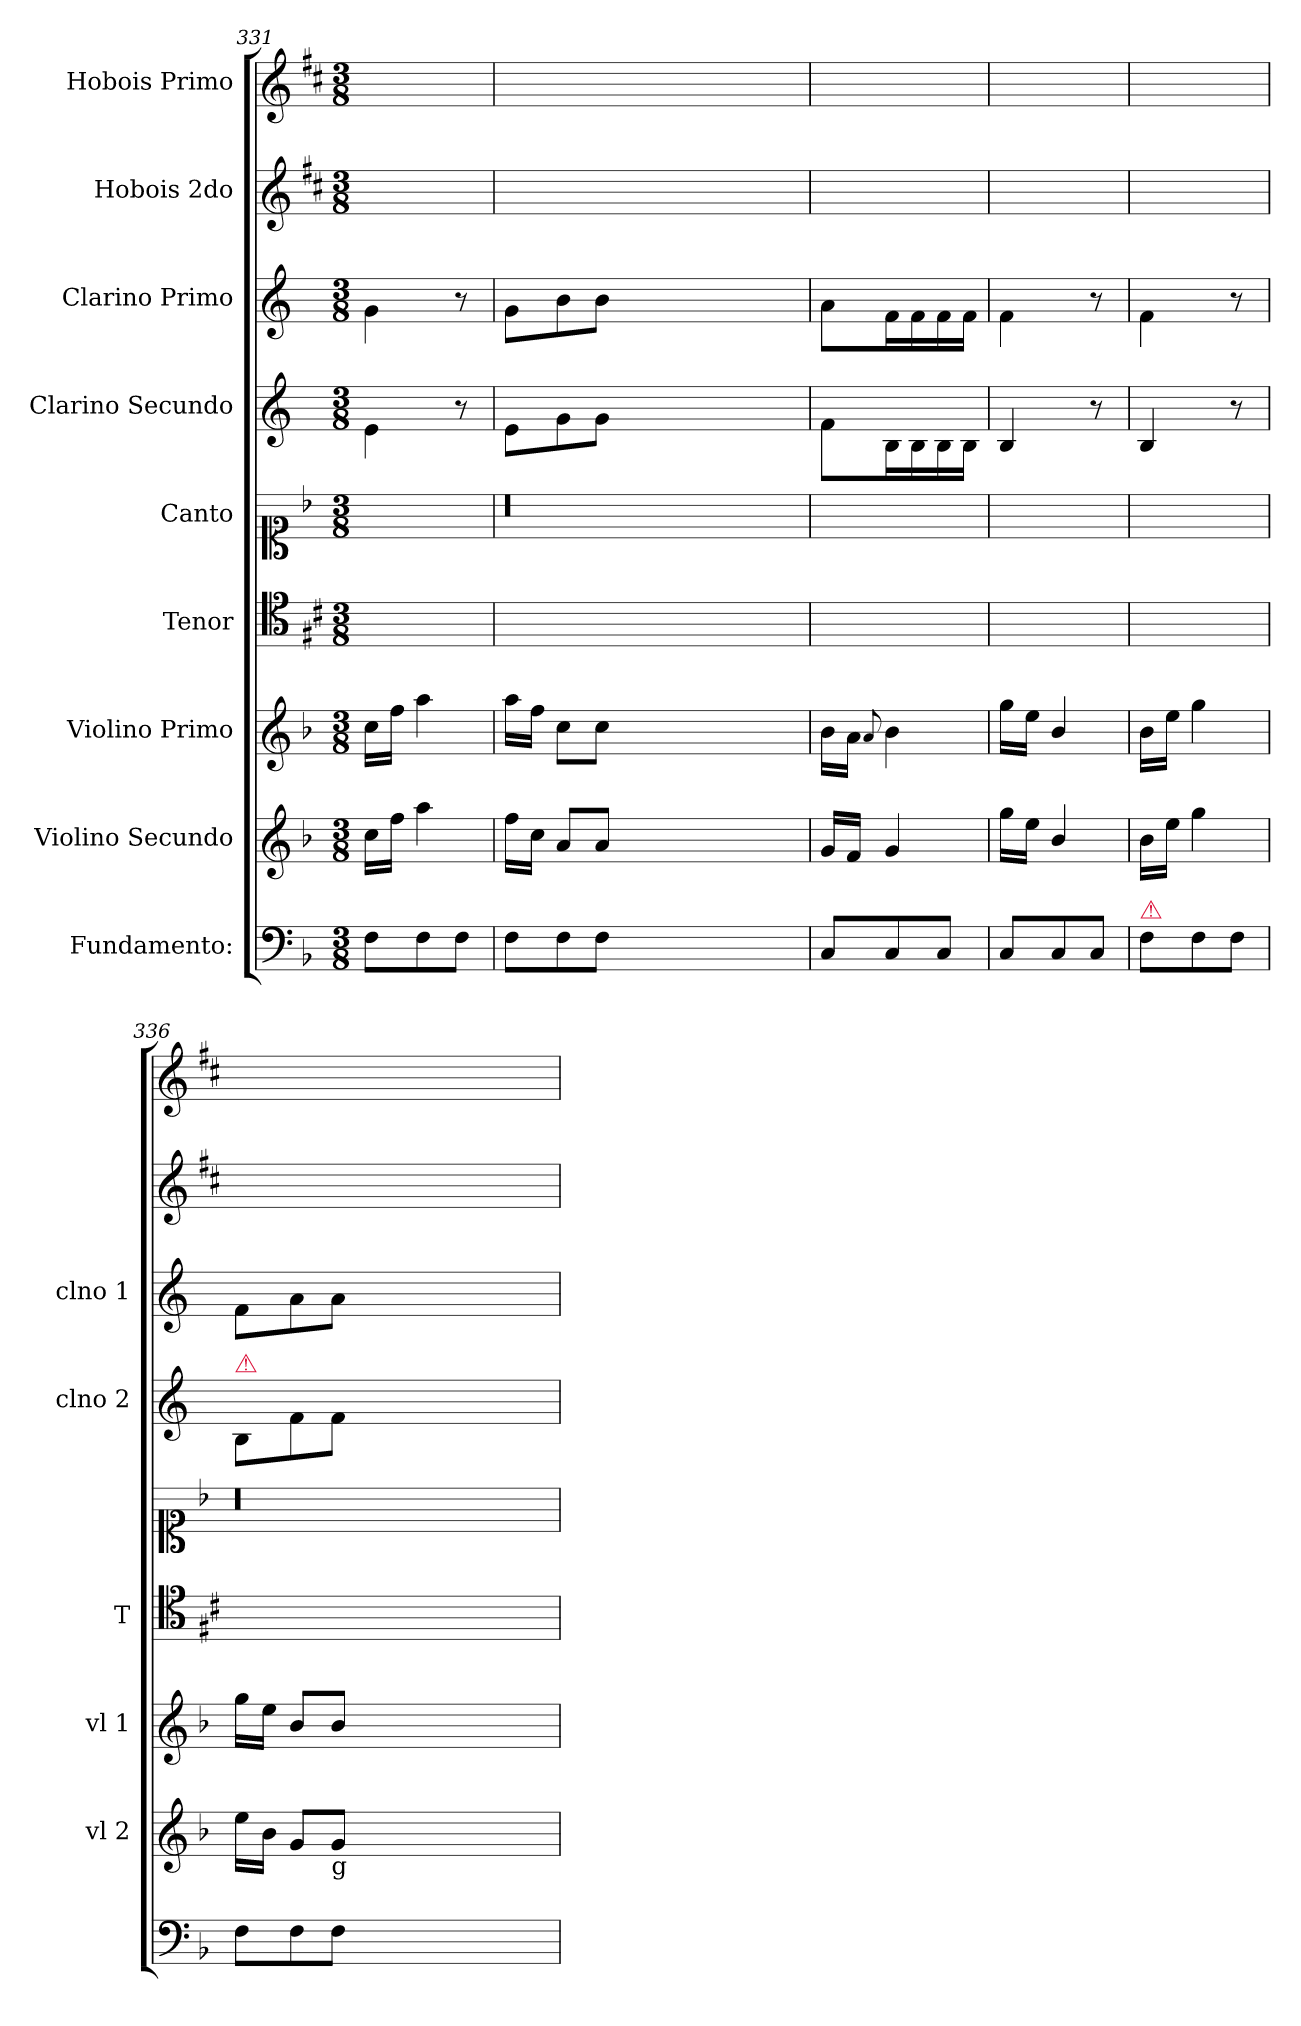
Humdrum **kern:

**kern	**kern	**kern	**kern	**kern	**kern	**kern	**kern	**kern
*part9	*part8	*part7	*part6	*part5	*part4	*part3	*part2	*part1
*staff9	*staff8	*staff7	*staff6	*staff5	*staff4	*staff3	*staff2	*staff1
*I"Fundamento:	*I"Violino Secundo	*I"Violino Primo	*I"Tenor	*I"Canto	*I"Clarino Secundo	*I"Clarino Primo	*I"Hobois 2do	*I"Hobois Primo
*	*I'vl 2	*I'vl 1	*I'T	*	*I'clno 2	*I'clno 1	*	*
*clefF4	*clefG2	*clefG2	*clefC4	*clefC1	*clefG2	*clefG2	*clefG2	*clefG2
*	*	*	*	*	*ITrd-1c-2	*ITrd-1c-2	*	*
*k[b-]	*k[b-]	*k[b-]	*k[f#c#]	*k[b-]	*k[f#c#]	*k[f#c#]	*k[f#c#]	*k[f#c#]
*M3/8	*M3/8	*M3/8	*M3/8	*M3/8	*M3/8	*M3/8	*M3/8	*M3/8
=331	=331	=331	=331	=331	=331	=331	=331	=331
8F\L	16cc\LL	16cc\LL	4.ryy	4.ryy	4f#\	4a\	4.ryy	4.ryy
.	16ff\JJ	16ff\JJ	.	.	.	.	.	.
8F\	4aa\	4aa\	.	.	.	.	.	.
8F\J	.	.	.	.	8r	8r	.	.
=332	=332	=332	=332	=332	=332	=332	=332	=332
!	!	!	!	!LO:N:vis=00	!	!	!	!
8F\L	16ff\LL	16aa\LL	4.ryy	1.rb	8f#\L	8a\L	4.ryy	4.ryy
.	16cc\JJ	16ff\JJ	.	.	.	.	.	.
8F\	8a/L	8cc\L	.	.	8a\	8cc#\	.	.
8F\J	8a/J	8cc\J	.	.	8a\J	8cc#\J	.	.
1ryy	1ryy	1ryy	1ryy	.	1ryy	1ryy	1ryy	1ryy
8ryy	8ryy	8ryy	8ryy	.	8ryy	8ryy	8ryy	8ryy
=333	=333	=333	=333	=333	=333	=333	=333	=333
8C/L	16g/LL	16b-\LL	4.ryy	4.ryy	8g\L	8b\L	4.ryy	4.ryy
.	16f/JJ	16a\JJ	.	.	.	.	.	.
.	.	8qqa/	.	.	.	.	.	.
8C/	4g/	4b-\	.	.	16c#\L	16g\L	.	.
.	.	.	.	.	16c#\	16g\	.	.
8C/J	.	.	.	.	16c#\	16g\	.	.
.	.	.	.	.	16c#\JJ	16g\JJ	.	.
=334	=334	=334	=334	=334	=334	=334	=334	=334
8C/L	16gg\LL	16gg\LL	4.ryy	4.ryy	4c#/	4g\	4.ryy	4.ryy
.	16ee\JJ	16ee\JJ	.	.	.	.	.	.
8C/	4b-/	4b-/	.	.	.	.	.	.
8C/J	.	.	.	.	8r	8r	.	.
=335	=335	=335	=335	=335	=335	=335	=335	=335
!LO:TX:a:color=crimson:t=⚠	!	!	!	!	!	!	!	!
8F\L	16b-\LL	16b-\LL	4.ryy	4.ryy	4c#/	4g\	4.ryy	4.ryy
.	16ee\JJ	16ee\JJ	.	.	.	.	.	.
8F\	4gg\	4gg\	.	.	.	.	.	.
8F\J	.	.	.	.	8r	8r	.	.
=336	=336	=336	=336	=336	=336	=336	=336	=336
!	!	!	!	!	!LO:TX:a:color=crimson:t=⚠	!	!	!
!	!	!	!	!LO:N:vis=00	!	!	!	!
8F\L	16ee\LL	16gg\LL	4.ryy	1.rb	8c#/L	8g\L	4.ryy	4.ryy
.	16b-\JJ	16ee\JJ	.	.	.	.	.	.
8F\	8g/L	8b-/L	.	.	8g\	8b\	.	.
!	!LO:TX:b:t=g	!	!	!	!	!	!	!
8F\J	8g/J	8b-/J	.	.	8g\J	8b\J	.	.
1ryy	1ryy	1ryy	1ryy	.	1ryy	1ryy	1ryy	1ryy
8ryy	8ryy	8ryy	8ryy	.	8ryy	8ryy	8ryy	8ryy
=	=	=	=	=	=	=	=	=
*-	*-	*-	*-	*-	*-	*-	*-	*-
